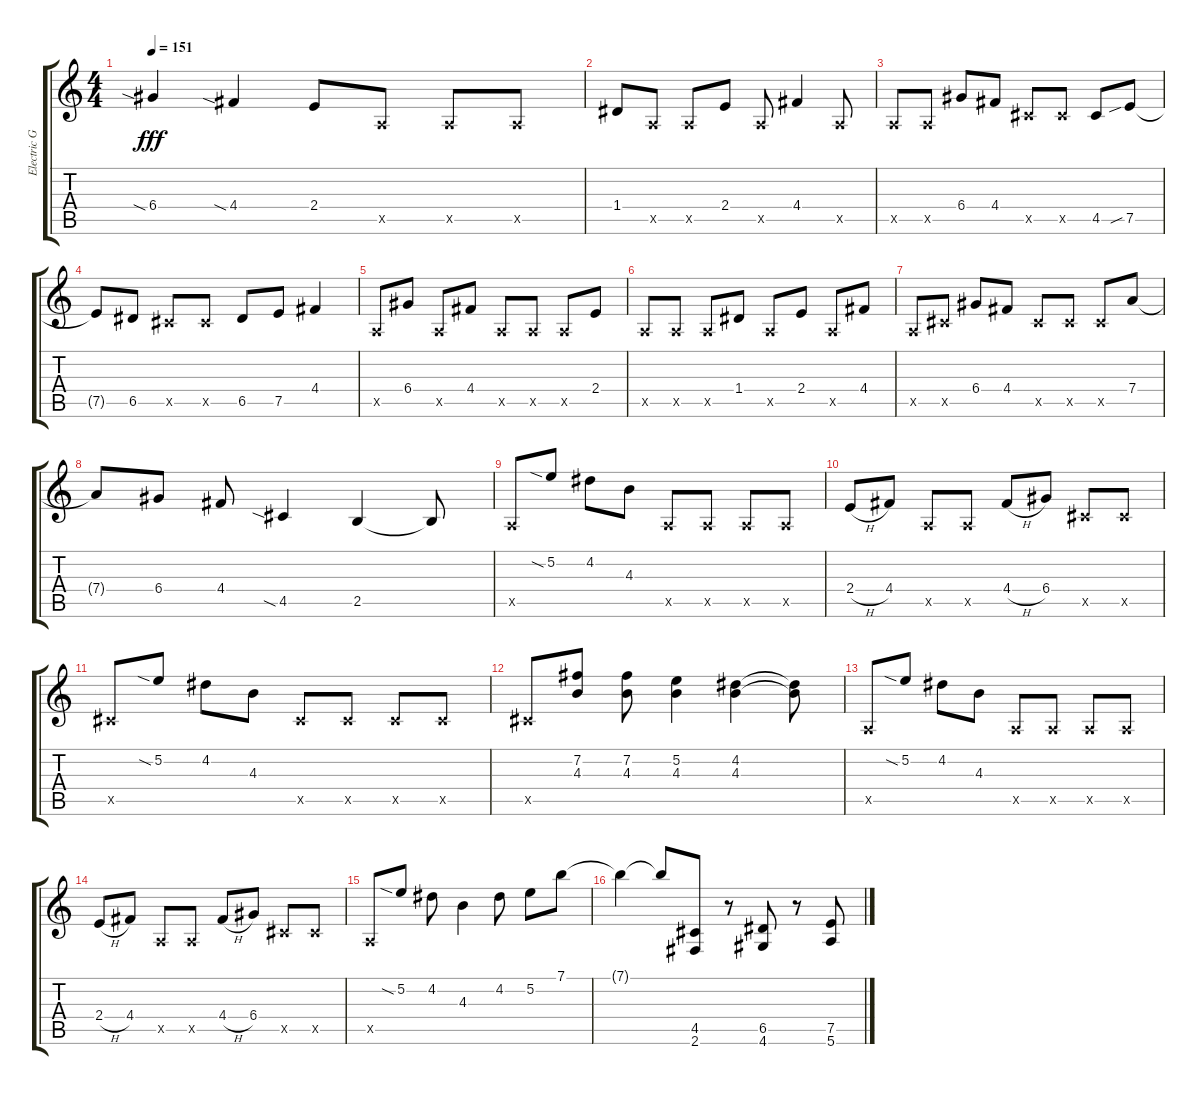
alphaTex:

\track ("Electric Guitar" "Electric G") {instrument distortionguitar}
\staff {score tabs}
\tuning (E4 B3 G3 D3 A2 E2) {hide}
\ts (4 4)
\tempo 151
\clef g2
\ks c
6.4{sia}.4{dy fff} 4.4{sia}.4 2.4.8 0.5{x}.8 0.5{x}.8 0.5{x}.8 |
1.4.8 0.5{x}.8 0.5{x}.8 2.4.8 0.5{x}.8 4.4.4 0.5{x}.8 |
0.5{x}.8 0.5{x}.8 6.4.8 4.4.8 4.5{x}.8 4.5{x}.8 4.5.8 7.5{sib}.8 |
7.5{t}.8 6.5.8 4.5{x}.8 4.5{x}.8 6.5.8 7.5.8 4.4.4 |
0.5{x}.8 6.4.8 0.5{x}.8 4.4.8 0.5{x}.8 0.5{x}.8 0.5{x}.8 2.4.8 |
0.5{x}.8 0.5{x}.8 0.5{x}.8 1.4.8 0.5{x}.8 2.4.8 0.5{x}.8 4.4.8 |
0.5{x}.8 4.5{x}.8 6.4.8 4.4.8 4.5{x}.8 4.5{x}.8 4.5{x}.8 7.4.8 |
7.4{t}.8 6.4.8 4.4.8 4.5{sia}.4 2.5.4 2.5{t}.8 |
0.5{x}.8 5.2{sia}.8 4.2.8 4.3.8 0.5{x}.8 0.5{x}.8 0.5{x}.8 0.5{x}.8 |
2.4{h}.8 4.4.8 0.5{x}.8 0.5{x}.8 4.4{h}.8 6.4.8 4.5{x}.8 4.5{x}.8 |
4.5{x}.8 5.2{sia}.8 4.2.8 4.3.8 4.5{x}.8 4.5{x}.8 4.5{x}.8 4.5{x}.8 |
4.5{x}.8 (7.2 4.3).8 (7.2 4.3).8 (5.2 4.3).4 (4.2 4.3).4 (4.2{t} 4.3{t}).8 |
0.5{x}.8 5.2{sia}.8 4.2.8 4.3.8 0.5{x}.8 0.5{x}.8 0.5{x}.8 0.5{x}.8 |
2.4{h}.8 4.4.8 0.5{x}.8 0.5{x}.8 4.4{h}.8 6.4.8 4.5{x}.8 4.5{x}.8 |
0.5{x}.8 5.2{sia}.8 4.2.8 4.3.4 4.2.8 5.2.8 7.1.8 |
7.1{t}.4 7.1{t}.8 (4.5 2.6).8 r.8 (6.5 4.6).8 r.8 (7.5 5.6).8
